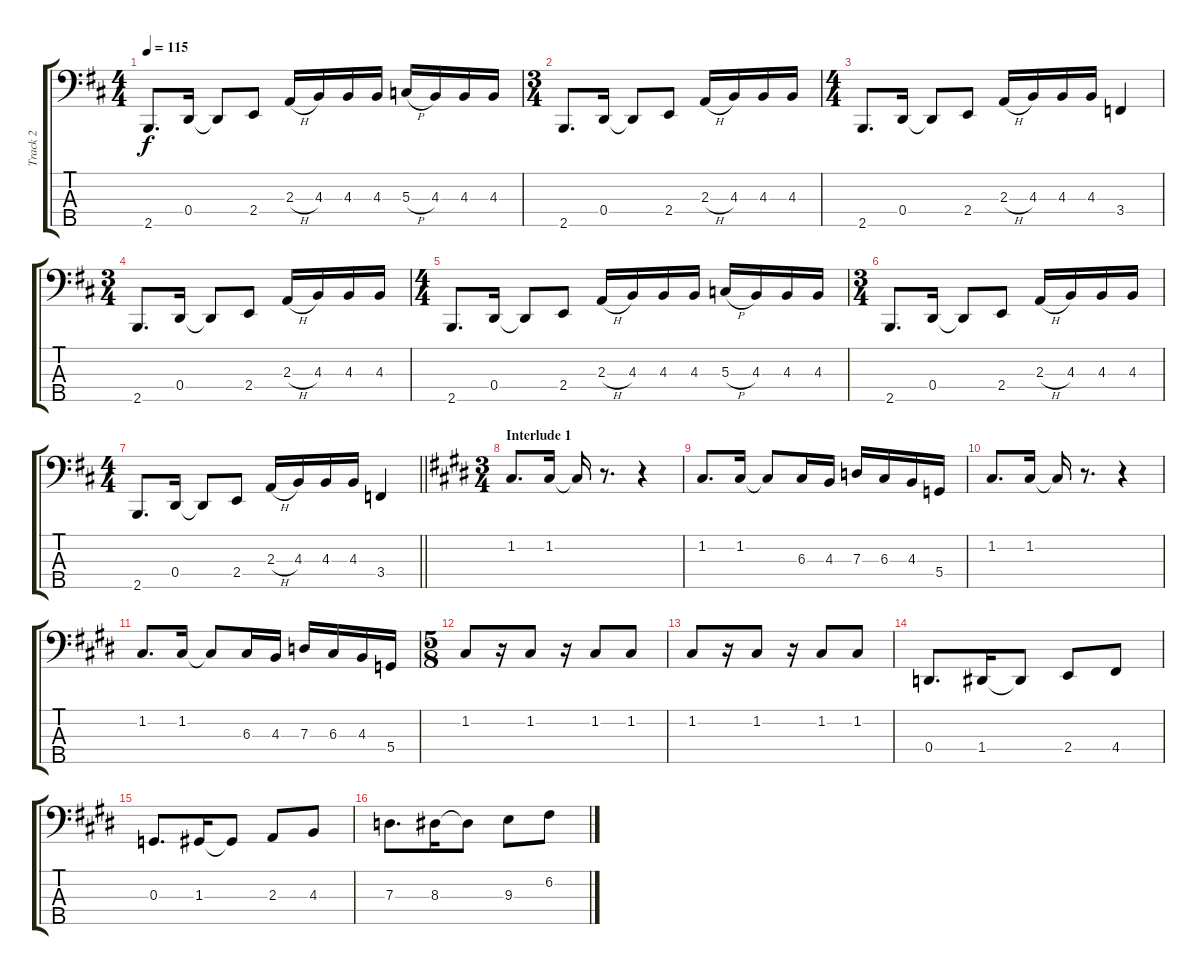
\track ("Track 2" "Track 2") {instrument electricbassfinger}
\staff {score tabs}
\tuning (F2 C2 G1 D1 A0) {hide}
\ts (4 4)
\tempo 115
\clef f4
\ks bminor
2.5.8{d dy f} 0.4.16 0.4{t}.8 2.4.8 2.3{h}.16 4.3.16 4.3.16 4.3.16 5.3{h}.16 4.3.16 4.3.16 4.3.16 |
\ts (3 4)
2.5.8{d} 0.4.16 0.4{t}.8 2.4.8 2.3{h}.16 4.3.16 4.3.16 4.3.16 |
\ts (4 4)
2.5.8{d} 0.4.16 0.4{t}.8 2.4.8 2.3{h}.16 4.3.16 4.3.16 4.3.16 3.4.4 |
\ts (3 4)
2.5.8{d} 0.4.16 0.4{t}.8 2.4.8 2.3{h}.16 4.3.16 4.3.16 4.3.16 |
\ts (4 4)
2.5.8{d} 0.4.16 0.4{t}.8 2.4.8 2.3{h}.16 4.3.16 4.3.16 4.3.16 5.3{h}.16 4.3.16 4.3.16 4.3.16 |
\ts (3 4)
2.5.8{d} 0.4.16 0.4{t}.8 2.4.8 2.3{h}.16 4.3.16 4.3.16 4.3.16 |
\ts (4 4)
\barLineRight lightlight
2.5.8{d} 0.4.16 0.4{t}.8 2.4.8 2.3{h}.16 4.3.16 4.3.16 4.3.16 3.4.4 |
\ts (3 4)
\section ("" "Interlude 1")
\ks c#minor
1.2.8{d} 1.2.16 1.2{t}.16 r.8{d} r.4 |
1.2.8{d} 1.2.16 1.2{t}.8 6.3.16 4.3.16 7.3.16 6.3.16 4.3.16 5.4.16 |
1.2.8{d} 1.2.16 1.2{t}.16 r.8{d} r.4 |
1.2.8{d} 1.2.16 1.2{t}.8 6.3.16 4.3.16 7.3.16 6.3.16 4.3.16 5.4.16 |
\ts (5 8)
1.2.8 r.16 1.2.8 r.16 1.2.8 1.2.8 |
1.2.8 r.16 1.2.8 r.16 1.2.8 1.2.8 |
0.4.8{d} 1.4.16 1.4{t}.8 2.4.8 4.4.8 |
0.3.8{d} 1.3.16 1.3{t}.8 2.3.8 4.3.8 |
7.3.8{d} 8.3.16 8.3{t}.8 9.3.8 6.2.8
